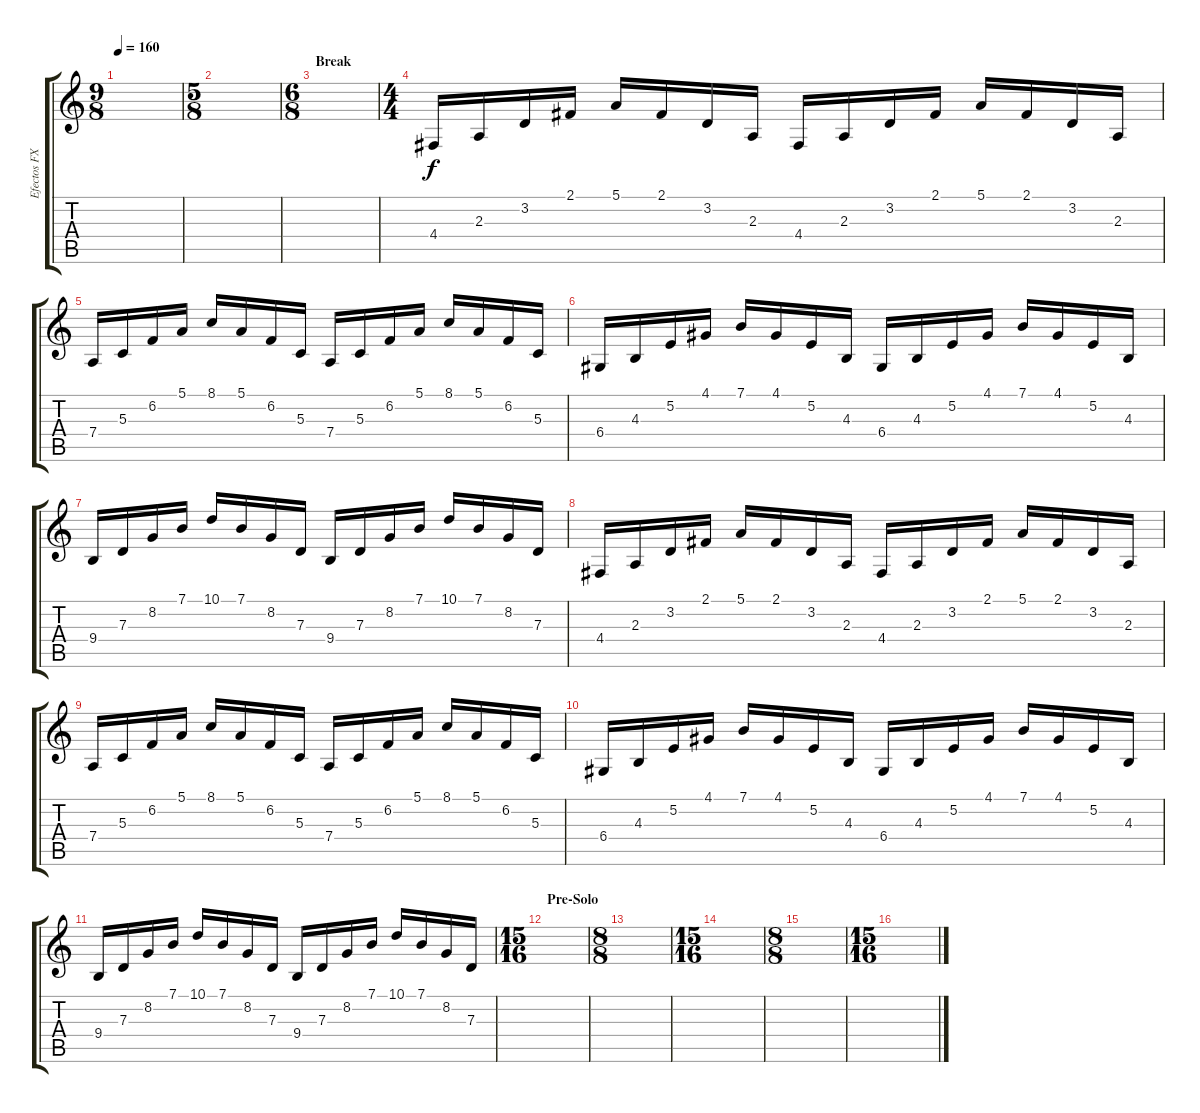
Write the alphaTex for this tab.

\track ("Efectos FX" "Efectos FX") {instrument fx8scifi}
\staff {score tabs}
\tuning (E4 B3 G3 D3 A2 E2) {hide}
\ts (9 8)
\tempo 160
\clef g2
\ks c
|
\ts (5 8)
|
\ts (6 8)
\section ("" "Break")
|
\ts (4 4)
4.4.16{instrument lead1square} 2.3.16 3.2.16 2.1.16 5.1.16 2.1.16 3.2.16 2.3.16 4.4.16 2.3.16 3.2.16 2.1.16 5.1.16 2.1.16 3.2.16 2.3.16 |
7.4.16 5.3.16 6.2.16 5.1.16 8.1.16 5.1.16 6.2.16 5.3.16 7.4.16 5.3.16 6.2.16 5.1.16 8.1.16 5.1.16 6.2.16 5.3.16 |
6.4.16 4.3.16 5.2.16 4.1.16 7.1.16 4.1.16 5.2.16 4.3.16 6.4.16 4.3.16 5.2.16 4.1.16 7.1.16 4.1.16 5.2.16 4.3.16 |
9.4.16 7.3.16 8.2.16 7.1.16 10.1.16 7.1.16 8.2.16 7.3.16 9.4.16 7.3.16 8.2.16 7.1.16 10.1.16 7.1.16 8.2.16 7.3.16 |
4.4.16{instrument lead1square} 2.3.16 3.2.16 2.1.16 5.1.16 2.1.16 3.2.16 2.3.16 4.4.16 2.3.16 3.2.16 2.1.16 5.1.16 2.1.16 3.2.16 2.3.16 |
7.4.16 5.3.16 6.2.16 5.1.16 8.1.16 5.1.16 6.2.16 5.3.16 7.4.16 5.3.16 6.2.16 5.1.16 8.1.16 5.1.16 6.2.16 5.3.16 |
6.4.16 4.3.16 5.2.16 4.1.16 7.1.16 4.1.16 5.2.16 4.3.16 6.4.16 4.3.16 5.2.16 4.1.16 7.1.16 4.1.16 5.2.16 4.3.16 |
9.4.16 7.3.16 8.2.16 7.1.16 10.1.16 7.1.16 8.2.16 7.3.16 9.4.16 7.3.16 8.2.16 7.1.16 10.1.16 7.1.16 8.2.16 7.3.16 |
\ts (15 16)
\section ("" "Pre-Solo")
|
\ts (8 8)
|
\ts (15 16)
|
\ts (8 8)
|
\ts (15 16)
